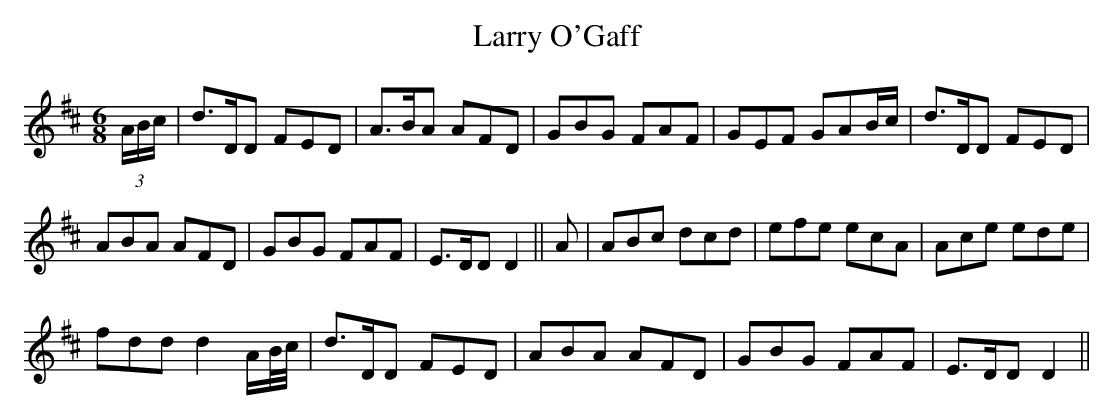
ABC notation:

X:1
T:Larry O'Gaff
M:6/8
L:1/8
K:D
(3A/B/c/ | d>DD FED | A>BA AFD | GBG FAF | GEF GAB/c/ | d>DD FED |
ABA AFD | GBG FAF | E>DD D2 || A| ABc dcd | efe ecA | Ace ede |
fdd d2 A/B/4c/4 | d>DD FED | ABA AFD | GBG FAF | E>DD D2 ||
